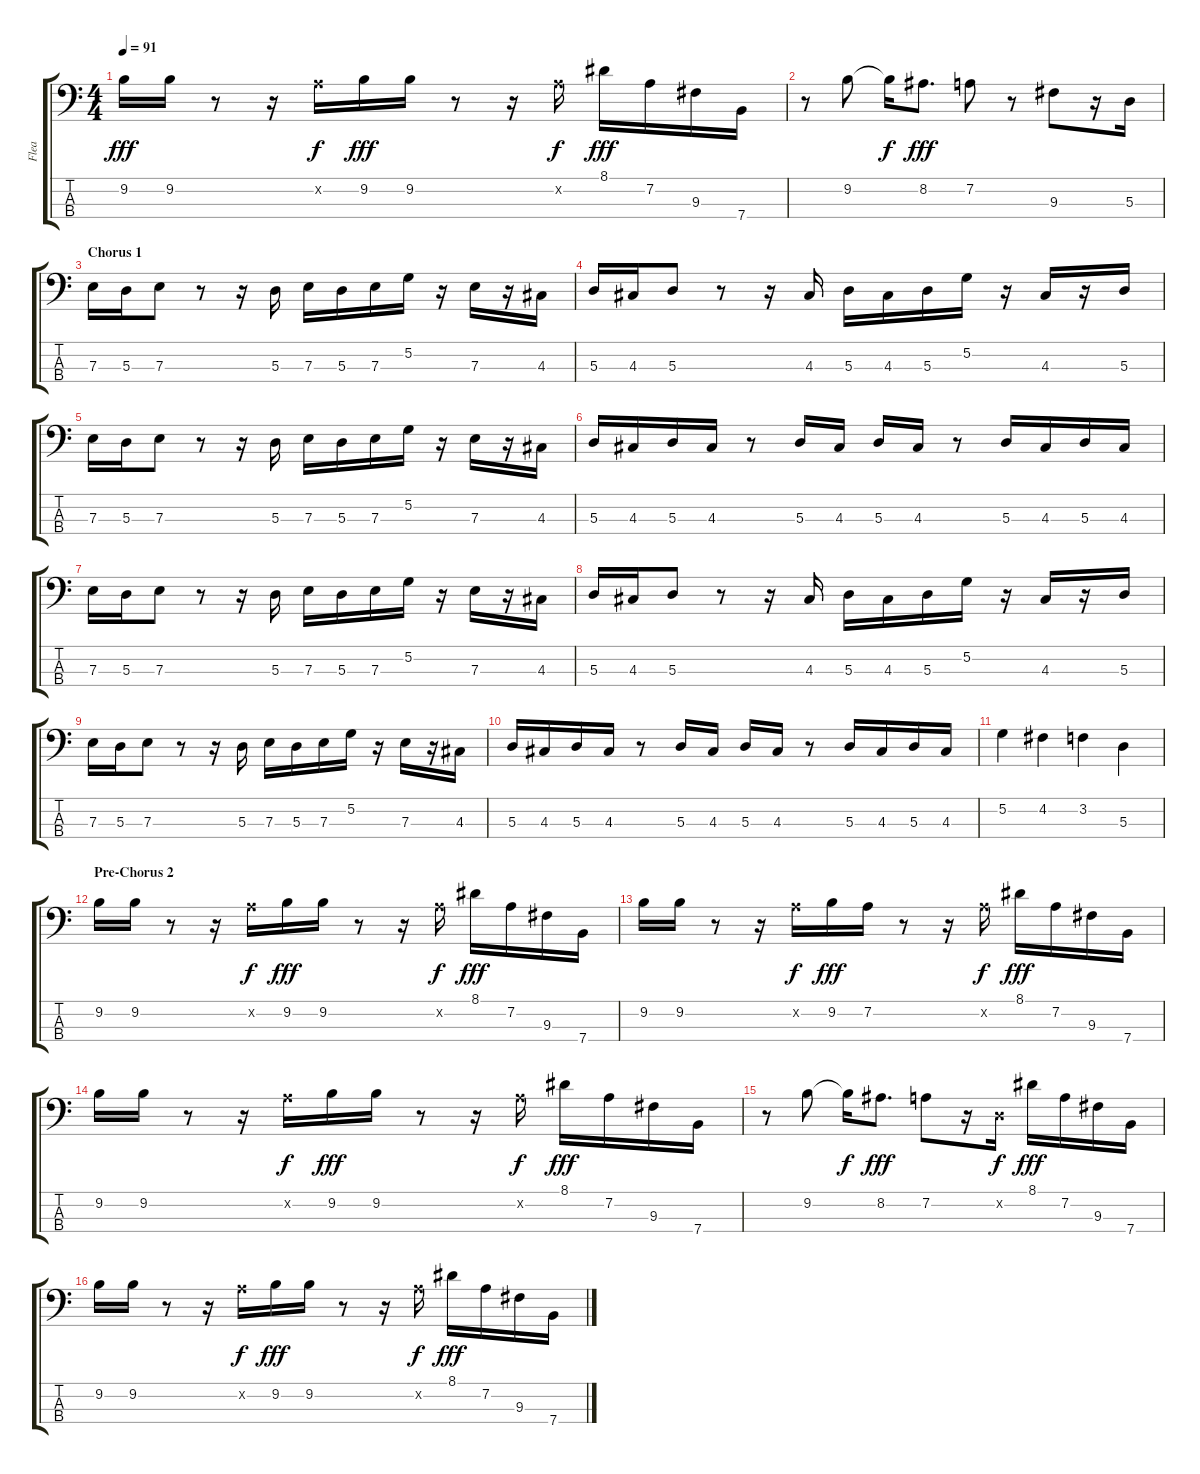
\track ("Flea" "Flea") {instrument electricbassfinger}
\staff {score tabs}
\tuning (G2 D2 A1 E1) {hide}
\ts (4 4)
\tempo 91
\clef f4
\ks c
9.2.16{dy fff} 9.2.16 r.8 r.16 7.2{x}.16{dy f} 9.2.16{dy fff} 9.2.16 r.8 r.16 7.2{x}.16{dy f} 8.1.16{dy fff} 7.2.16 9.3.16 7.4.16 |
r.8 9.2.8 9.2{t}.16{dy f} 8.2.8{d dy fff} 7.2.8 r.8 9.3.8 r.16 5.3.16 |
\section ("" "Chorus 1")
7.3.16 5.3.16 7.3.8 r.8 r.16 5.3.16 7.3.16 5.3.16 7.3.16 5.2.16 r.16 7.3.16 r.16 4.3.16 |
5.3.16 4.3.16 5.3.8 r.8 r.16 4.3.16 5.3.16 4.3.16 5.3.16 5.2.16 r.16 4.3.16 r.16 5.3.16 |
7.3.16 5.3.16 7.3.8 r.8 r.16 5.3.16 7.3.16 5.3.16 7.3.16 5.2.16 r.16 7.3.16 r.16 4.3.16 |
5.3.16 4.3.16 5.3.16 4.3.16 r.8 5.3.16 4.3.16 5.3.16 4.3.16 r.8 5.3.16 4.3.16 5.3.16 4.3.16 |
7.3.16 5.3.16 7.3.8 r.8 r.16 5.3.16 7.3.16 5.3.16 7.3.16 5.2.16 r.16 7.3.16 r.16 4.3.16 |
5.3.16 4.3.16 5.3.8 r.8 r.16 4.3.16 5.3.16 4.3.16 5.3.16 5.2.16 r.16 4.3.16 r.16 5.3.16 |
7.3.16 5.3.16 7.3.8 r.8 r.16 5.3.16 7.3.16 5.3.16 7.3.16 5.2.16 r.16 7.3.16 r.16 4.3.16 |
5.3.16 4.3.16 5.3.16 4.3.16 r.8 5.3.16 4.3.16 5.3.16 4.3.16 r.8 5.3.16 4.3.16 5.3.16 4.3.16 |
5.2.4 4.2.4 3.2.4 5.3.4 |
\section ("" "Pre-Chorus 2")
9.2.16 9.2.16 r.8 r.16 7.2{x}.16{dy f} 9.2.16{dy fff} 9.2.16 r.8 r.16 7.2{x}.16{dy f} 8.1.16{dy fff} 7.2.16 9.3.16 7.4.16 |
9.2.16 9.2.16 r.8 r.16 7.2{x}.16{dy f} 9.2.16{dy fff} 7.2.16 r.8 r.16 7.2{x}.16{dy f} 8.1.16{dy fff} 7.2.16 9.3.16 7.4.16 |
9.2.16 9.2.16 r.8 r.16 7.2{x}.16{dy f} 9.2.16{dy fff} 9.2.16 r.8 r.16 7.2{x}.16{dy f} 8.1.16{dy fff} 7.2.16 9.3.16 7.4.16 |
r.8 9.2.8 9.2{t}.16{dy f} 8.2.8{d dy fff} 7.2.8 r.16 0.2{x}.16{dy f} 8.1.16{dy fff} 7.2.16 9.3.16 7.4.16 |
9.2.16 9.2.16 r.8 r.16 7.2{x}.16{dy f} 9.2.16{dy fff} 9.2.16 r.8 r.16 7.2{x}.16{dy f} 8.1.16{dy fff} 7.2.16 9.3.16 7.4.16
